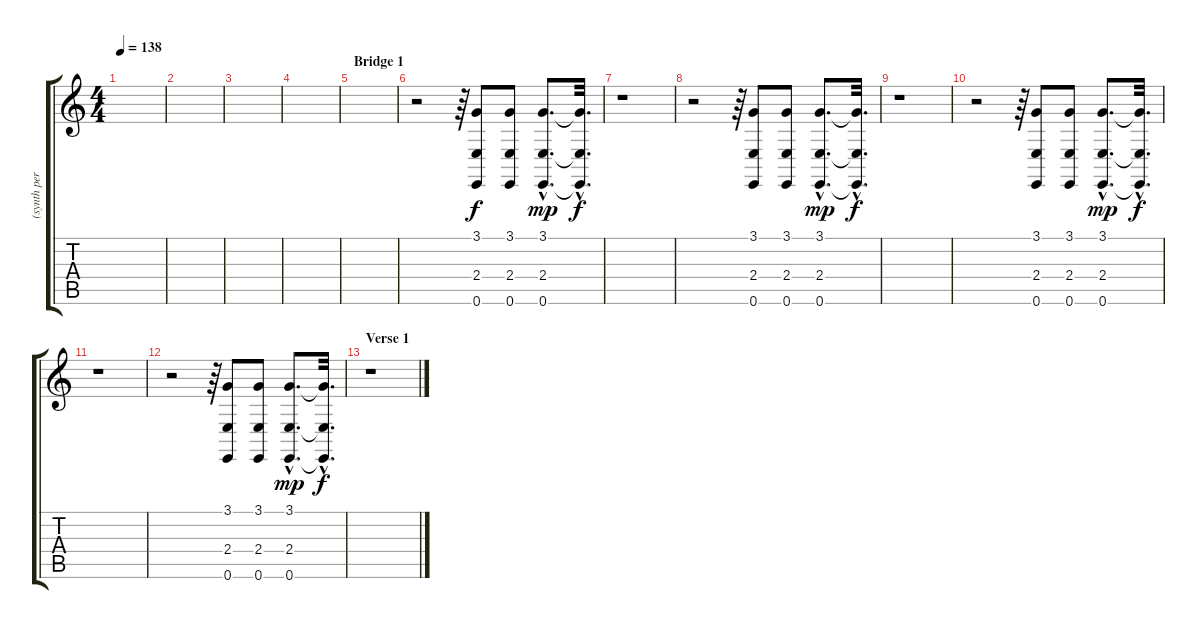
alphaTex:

\track ("(synth percs stereo fx)" "(synth per") {instrument woodblock}
\staff {score tabs}
\tuning (E4 B3 G3 D3 A2 E2) {hide}
\ts (4 4)
\tempo 138
\clef g2
\ks c
|
|
|
|
\section ("" "Bridge 1")
|
r.2 r.64 (3.1 2.4 0.6).8 (3.1 2.4 0.6).8 (3.1{hac} 2.4{hac} 0.6{hac}).8{d dy mp} (3.1{hac t} 2.4{hac t} 0.6{hac t}).32{d dy f} |
r.1 |
r.2 r.64 (3.1 2.4 0.6).8 (3.1 2.4 0.6).8 (3.1{hac} 2.4{hac} 0.6{hac}).8{d dy mp} (3.1{hac t} 2.4{hac t} 0.6{hac t}).32{d dy f} |
r.1 |
r.2 r.64 (3.1 2.4 0.6).8 (3.1 2.4 0.6).8 (3.1{hac} 2.4{hac} 0.6{hac}).8{d dy mp} (3.1{hac t} 2.4{hac t} 0.6{hac t}).32{d dy f} |
r.1 |
r.2 r.64 (3.1 2.4 0.6).8 (3.1 2.4 0.6).8 (3.1{hac} 2.4{hac} 0.6{hac}).8{d dy mp} (3.1{hac t} 2.4{hac t} 0.6{hac t}).32{d dy f} |
\section ("" "Verse 1")
r.1
